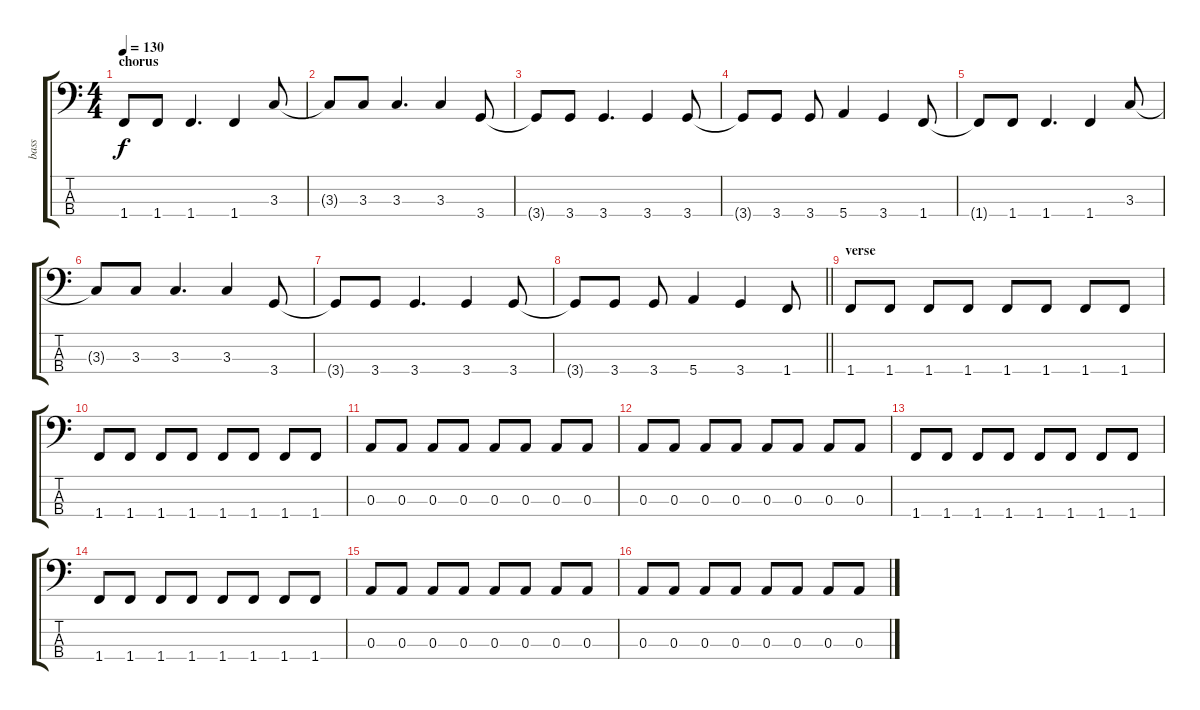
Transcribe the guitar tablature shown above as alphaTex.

\track ("bass" "bass") {instrument electricbassfinger}
\staff {score tabs}
\tuning (G2 D2 A1 E1) {hide}
\ts (4 4)
\section ("" "chorus")
\tempo 130
\clef f4
\ks c
1.4{t}.8{dy f} 1.4.8 1.4.4{d} 1.4.4 3.3.8 |
3.3{t}.8 3.3.8 3.3.4{d} 3.3.4 3.4.8 |
3.4{t}.8 3.4.8 3.4.4{d} 3.4.4 3.4.8 |
3.4{t}.8 3.4.8 3.4.8 5.4.4 3.4.4 1.4.8 |
1.4{t}.8 1.4.8 1.4.4{d} 1.4.4 3.3.8 |
3.3{t}.8 3.3.8 3.3.4{d} 3.3.4 3.4.8 |
3.4{t}.8 3.4.8 3.4.4{d} 3.4.4 3.4.8 |
\barLineRight lightlight
3.4{t}.8 3.4.8 3.4.8 5.4.4 3.4.4 1.4.8 |
\section ("" "verse")
1.4.8 1.4.8 1.4.8 1.4.8 1.4.8 1.4.8 1.4.8 1.4.8 |
1.4.8 1.4.8 1.4.8 1.4.8 1.4.8 1.4.8 1.4.8 1.4.8 |
0.3.8 0.3.8 0.3.8 0.3.8 0.3.8 0.3.8 0.3.8 0.3.8 |
0.3.8 0.3.8 0.3.8 0.3.8 0.3.8 0.3.8 0.3.8 0.3.8 |
1.4.8 1.4.8 1.4.8 1.4.8 1.4.8 1.4.8 1.4.8 1.4.8 |
1.4.8 1.4.8 1.4.8 1.4.8 1.4.8 1.4.8 1.4.8 1.4.8 |
0.3.8 0.3.8 0.3.8 0.3.8 0.3.8 0.3.8 0.3.8 0.3.8 |
0.3.8 0.3.8 0.3.8 0.3.8 0.3.8 0.3.8 0.3.8 0.3.8
